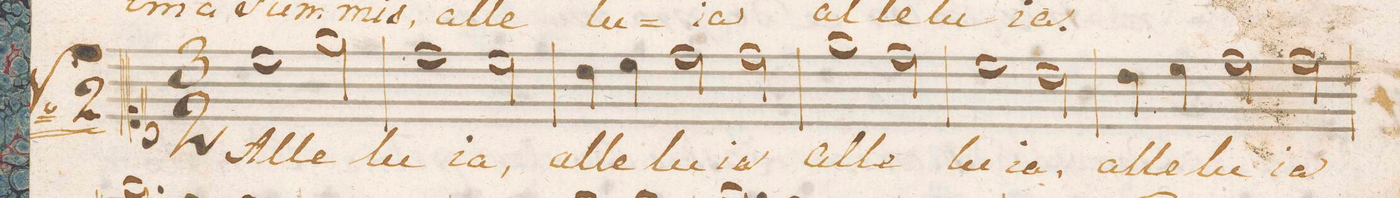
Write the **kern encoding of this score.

**kern	**text
*I"Soprano.	*
*clefC1	*
*k[]	*
*M3/2	*
*2\right	*
1cc	Al-
2ee\	-le-
=2	=2
1dd	-lu-
2cc\	-ia,
=3	=3
4b\	al-
4cc\	-le-
2dd\	-lu-
2dd\	-ia
=4	=4
1ee	al-
2dd\	-le-
=5	=5
1cc	-lu-
2b\	-ia,
=6	=6
4b\	al-
4cc\	-le-
2dd\	-lu-
2dd\	-ia
=7	=7
*-	*-
